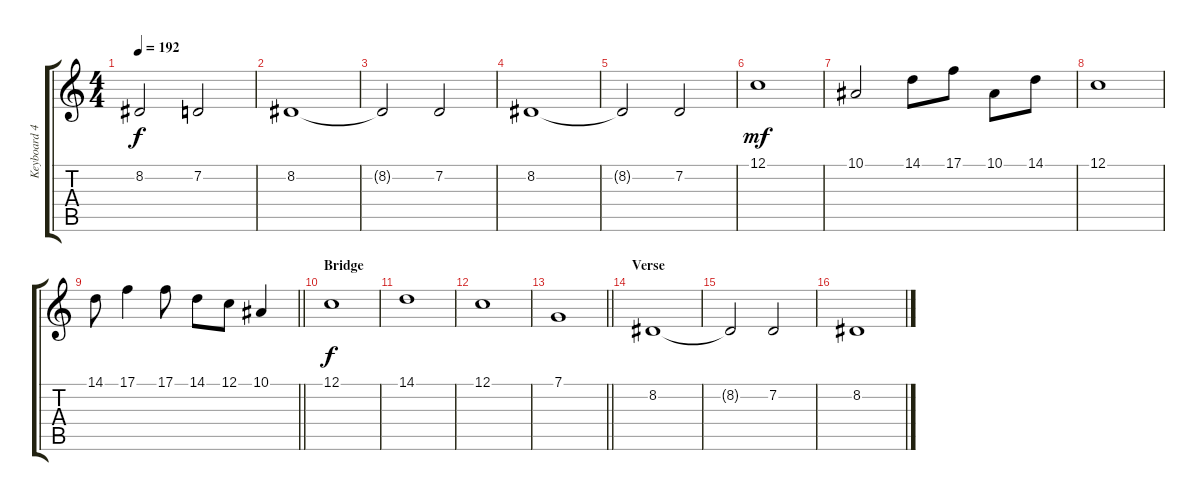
\track ("Keyboard 4" "Keyboard 4") {instrument fx7echoes}
\staff {score tabs}
\tuning (C4 G3 Eb3 Bb2 F2 C2) {hide}
\ts (4 4)
\tempo 192
\clef g2
\ks c
8.2{t}.2{dy f} 7.2.2 |
8.2.1 |
8.2{t}.2 7.2.2 |
8.2.1 |
8.2{t}.2 7.2.2 |
12.1.1{dy mf volume 16} |
10.1.2 14.1.8 17.1.8 10.1.8 14.1.8 |
12.1.1 |
\barLineRight lightlight
14.1.8 17.1.4 17.1.8 14.1.8 12.1.8 10.1.4 |
\section ("" "Bridge")
12.1.1{dy f} |
14.1.1 |
12.1.1 |
\barLineRight lightlight
7.1.1 |
\section ("" "Verse")
8.2.1 |
8.2{t}.2 7.2.2 |
8.2.1
